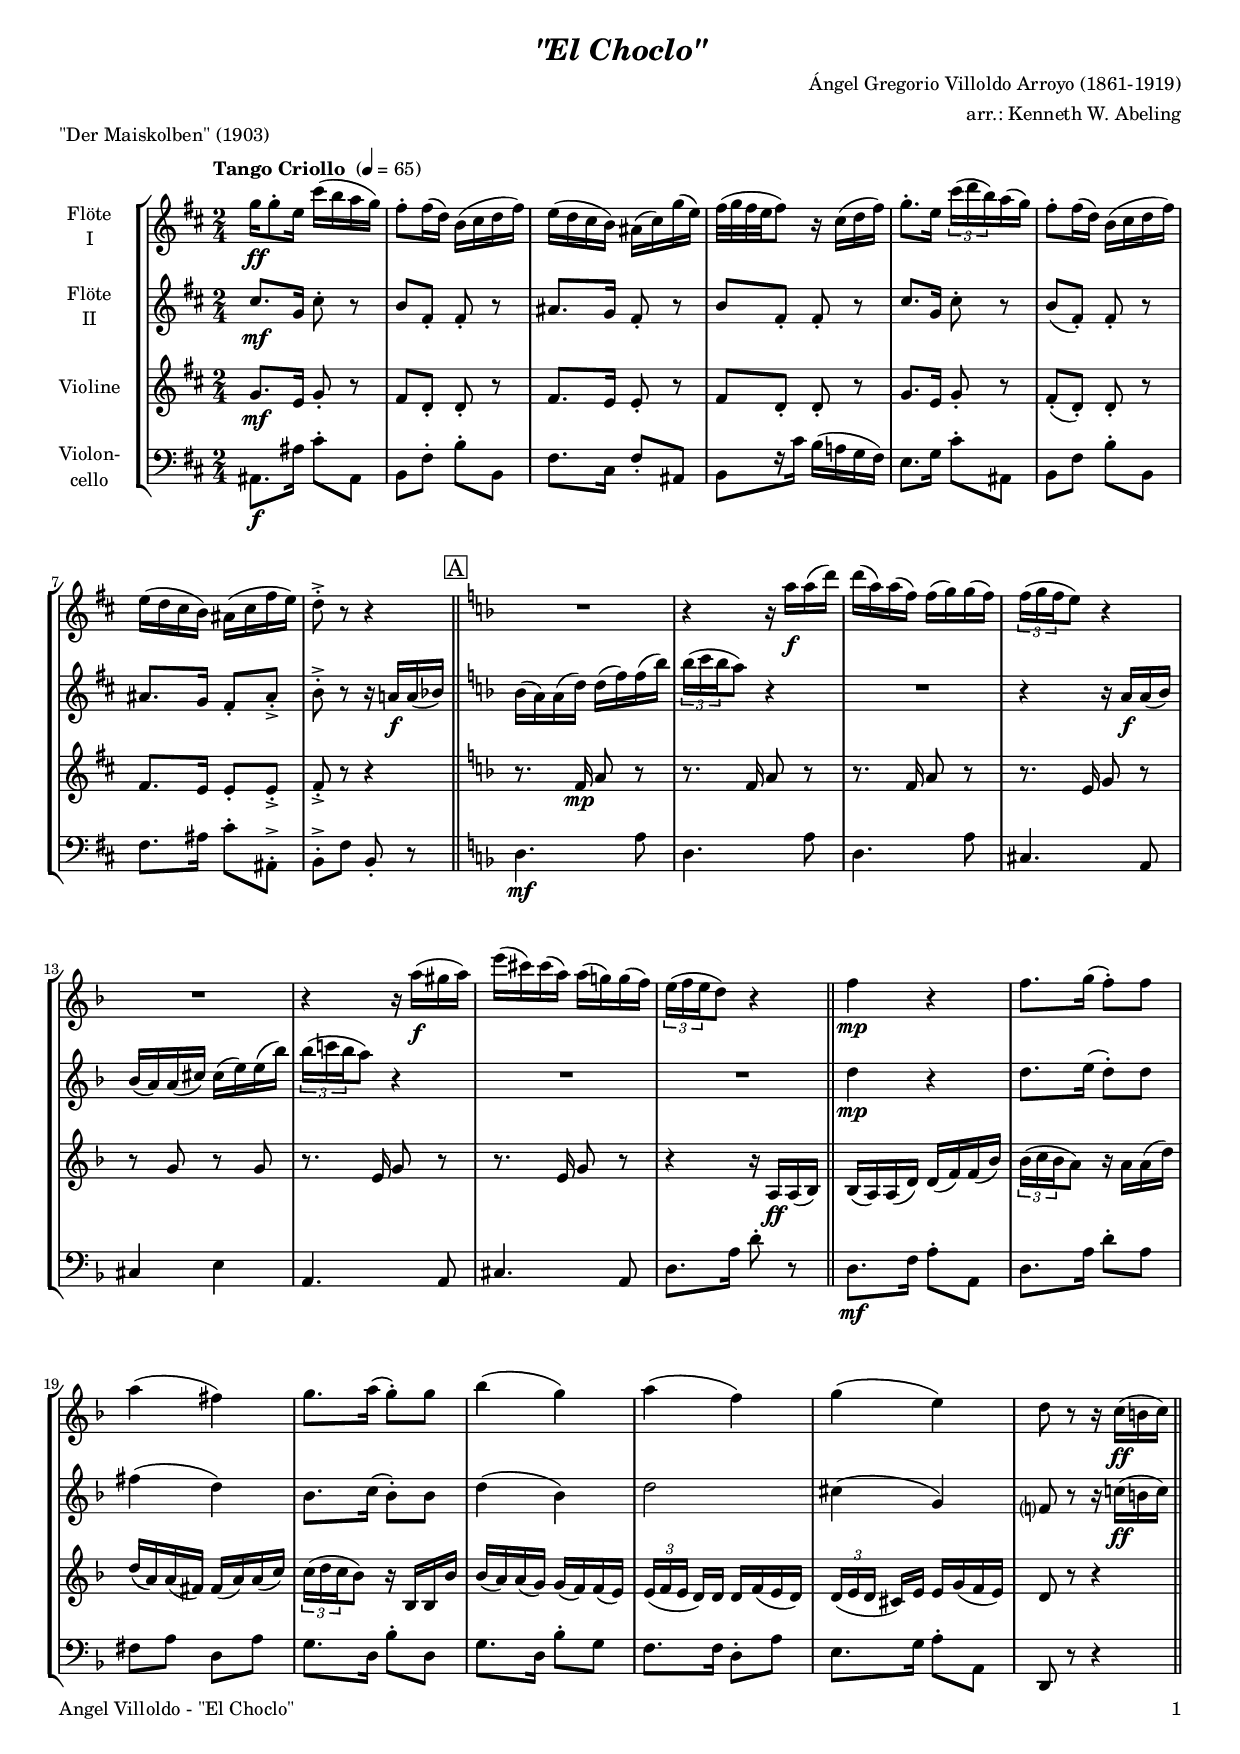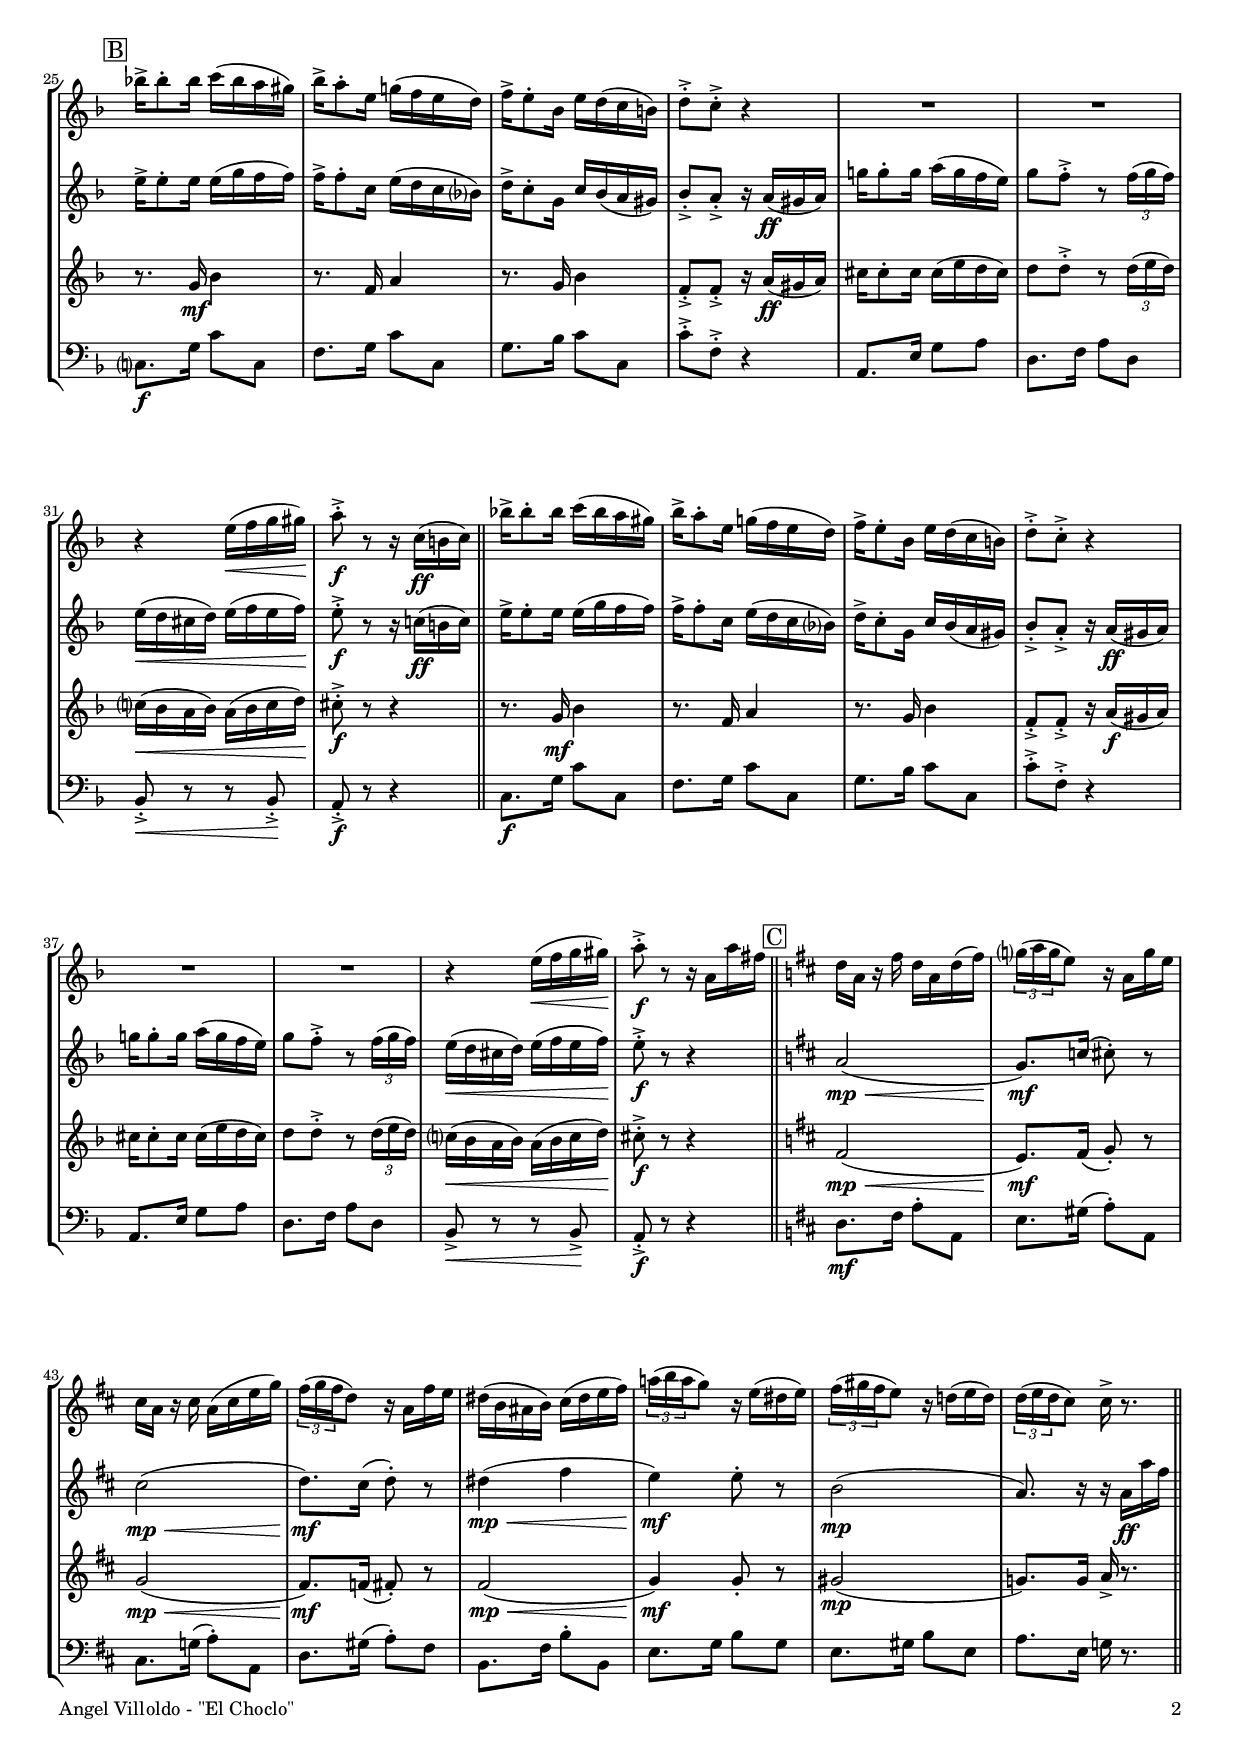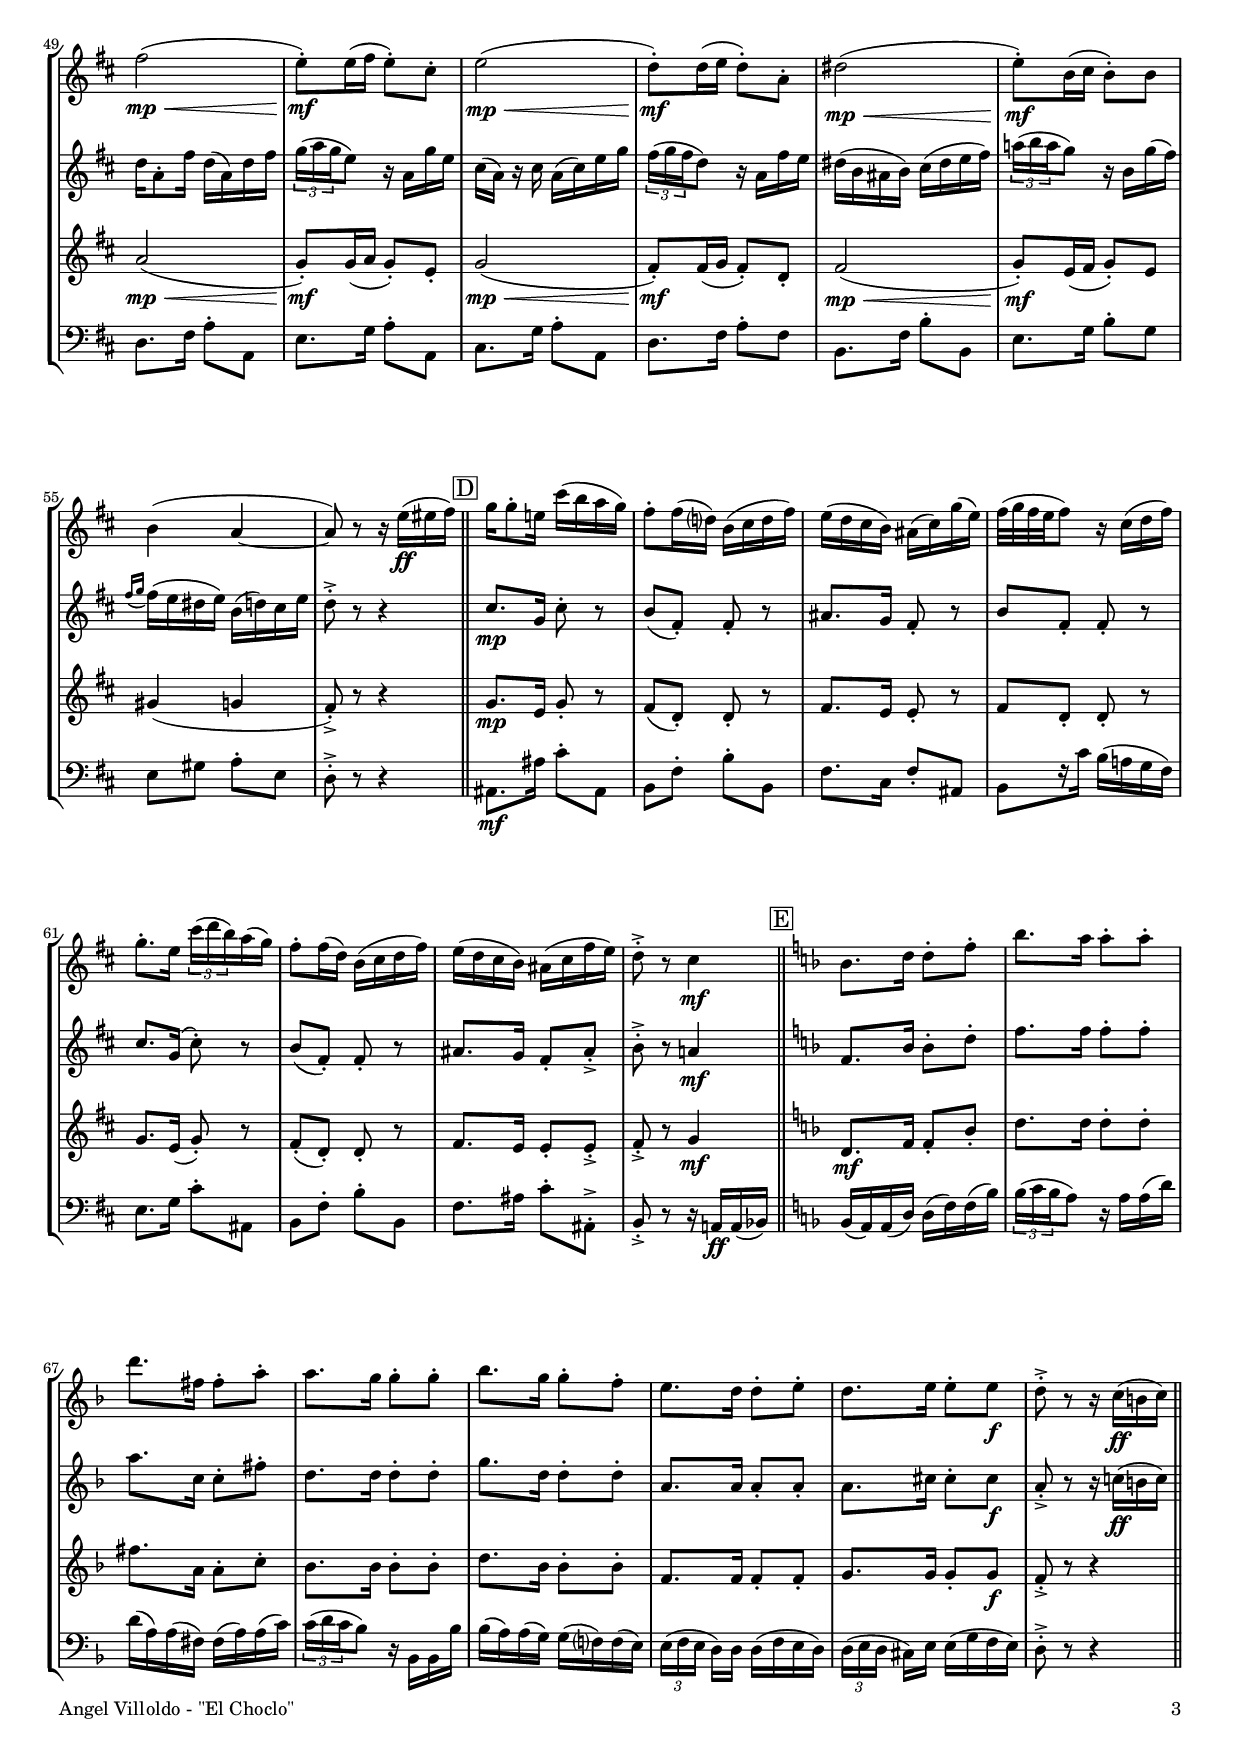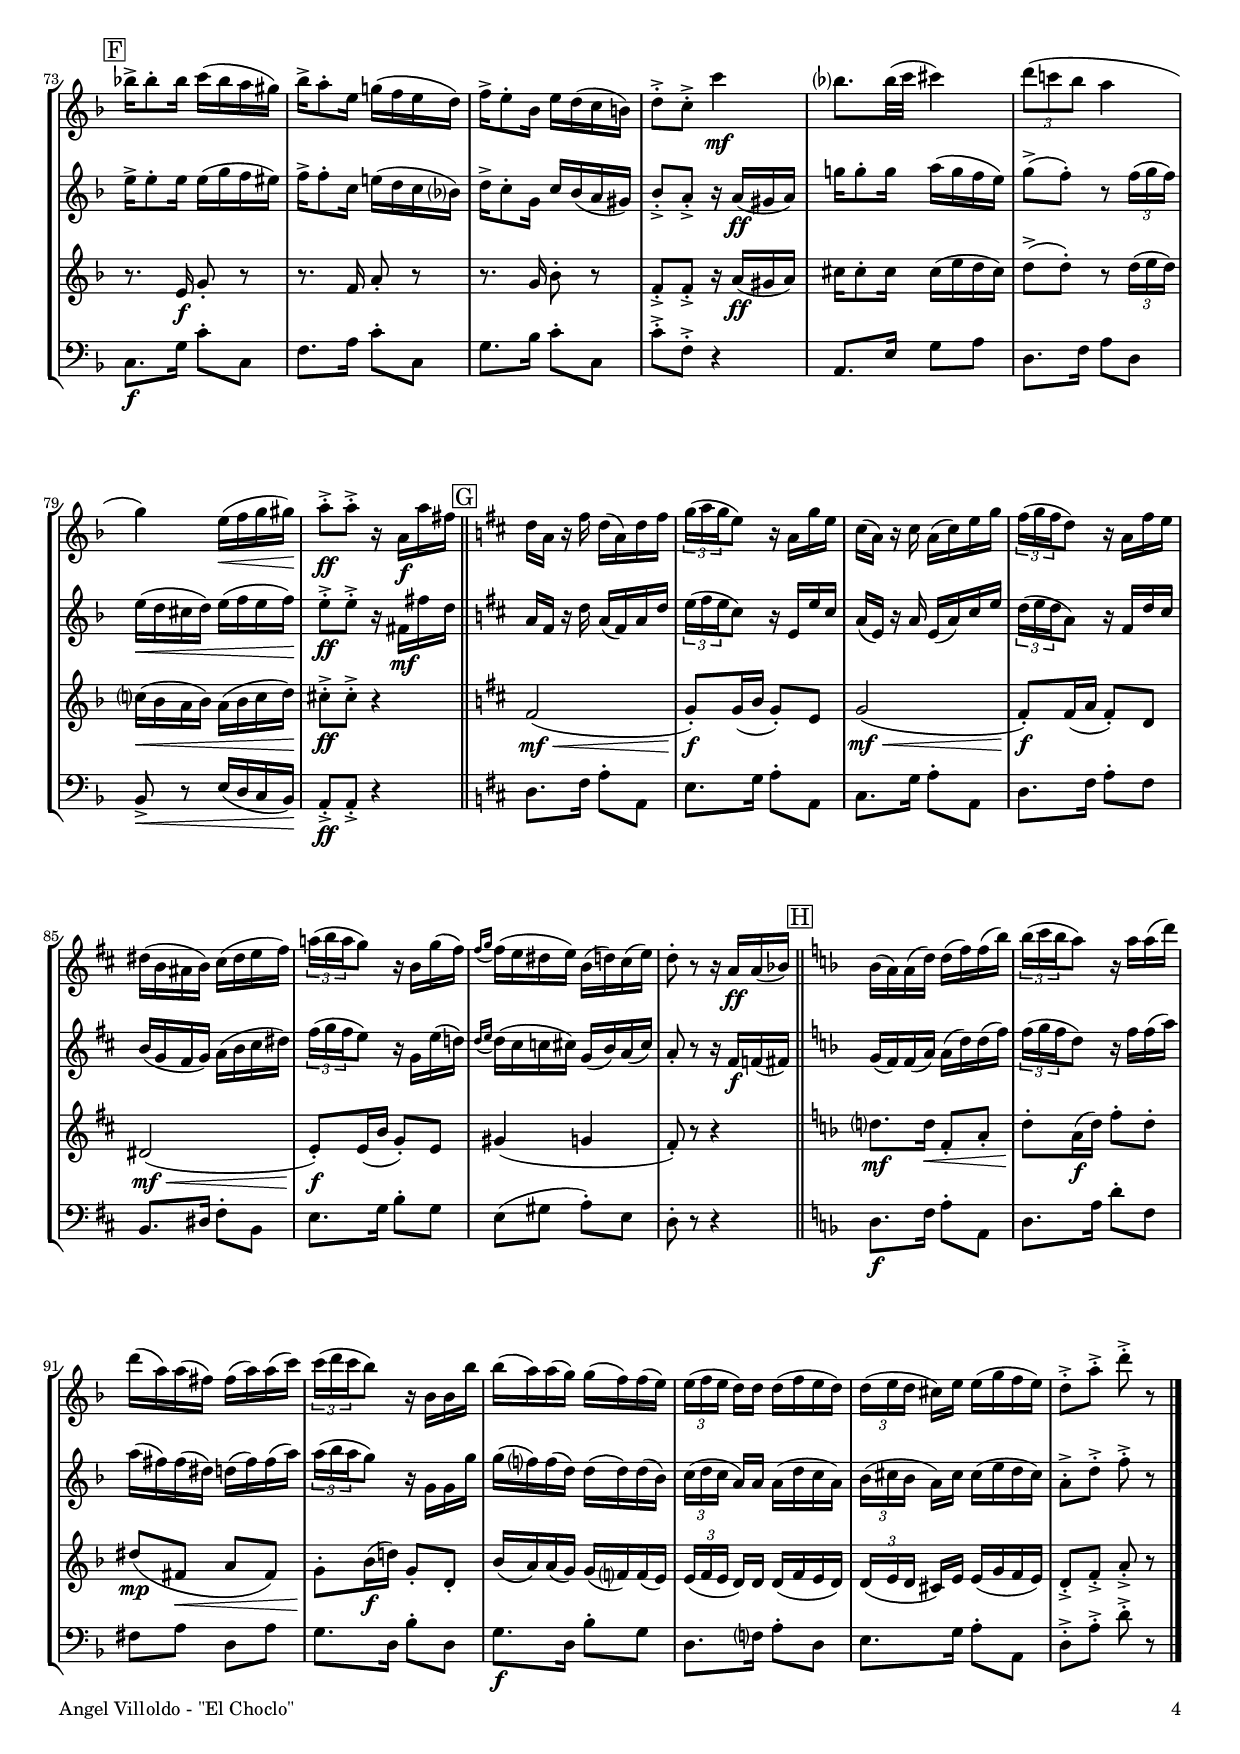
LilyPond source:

\version "2.24.4"
\include "deutsch.ly"
  
#(set-global-staff-size 16.4)

\header {
  title     = \markup \bold \italic "\"El Choclo\""
  composer  = "Ángel Gregorio Villoldo Arroyo (1861-1919)"
  arranger  = "arr.: Kenneth W. Abeling"
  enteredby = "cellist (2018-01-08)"
  piece     = "\"Der Maiskolben\" (1903)"
}

voiceconsts = {
  \key a \major
  \time 2/4
  \clef "treble"
%  \numericTimeSignature
  \compressEmptyMeasures
  % Set default beaming for all staves
% \set Timing.beamExceptions = #'()
% \set Timing.baseMoment     = #(ly:make-moment 1 4)
% \set Timing.beatStructure  = #'(1 1 1)
  \tempo "Tango Criollo " 4=65
}

mifl = "flute"
mivl = "violin"
mivc = "cello"

boxa = { \bar "||" \mark \markup \box "A" \key a \minor }
boxb = { \bar "||" \mark \markup \box "B" }
boxc = { \bar "||" \mark \markup \box "C" \key a \major }
boxd = { \bar "||" \mark \markup \box "D" }
boxe = { \bar "||" \mark \markup \box "E" \key a \minor }
boxf = { \bar "||" \mark \markup \box "F" }
boxg = { \bar "||" \mark \markup \box "G" \key a \major }
boxh = { \bar "||" \mark \markup \box "H" \key a \minor }

va = \relative c'' {
  \voiceconsts

  d16\ff d8-. h16 gis'( fis e d)
  cis8-. cis16( a) fis( gis a cis)
  h( a gis fis) eis( gis) d'( h)
  cis32( d cis h cis8) r16 gis( a cis)
  d8.-. h16 \tuplet 3/2 8 { gis'( a fis) } e( d)
  cis8-. cis16( a) fis( gis a cis)

  h( a gis fis) eis( gis cis h)
  a8-.-> r r4 \boxa
  R2
  r4 r16 e'\f e( a)
  a( e) e( c) c( d) d( c)
  \tuplet 3/2 8 { c( d c } h8) r4
  R2

  r4 r16 e(\f dis e)
  h'( gis) gis( e) e( d!) d( c)
  \tuplet 3/2 8 { h( c h } a8) r4 \bar "||"
  c\mp r
  c8. d16( c8)-. c
  e4( cis)
  d8. e16( d8)-. d
  f4( d)

  e( c)
  d( h)
  a8 r r16 g(\ff fis g) \boxb
  f'!-> f8-. f16 g( f e dis)
  f-> e8-. h16 d!( c h a)
  c-> h8-. f16 h a( g fis)
  a8-.-> g-.-> r4

  R2*2
  r4 h16(\< c d dis)\!
  e8-.->\f r r16 g,(\ff fis g) \bar "||"
  f'!-> f8-. f16 g( f e dis)
  f-> e8-. h16 d!( c h a)

  c-> h8-. f16 h a( g fis)
  a8-.-> g-.-> r4
  R2*2
  r4 h16(\< c d dis)\!
  e8-.->\f r r16 e, e' cis \boxc

  a e r cis' a e a( cis)
  \tuplet 3/2 8 { d?( e d } h8) r16 e, d' h
  gis e r gis e( gis h d)
  \tuplet 3/2 8 { cis( d cis } a8) r16 e cis' h

  ais( fis eis fis) gis( ais h cis)
  \tuplet 3/2 8 { e!( fis e } d8) r16 h( ais h)
  \tuplet 3/2 8 { cis( dis cis } h8) r16 a!( h a)
  \tuplet 3/2 8 { a( h a } gis8) gis16-> r8. \bar "||"

  cis2(\mp\<
  h8)-.\!\mf h16( cis h8)-. gis-.
  h2(\mp\<
  a8)-.\!\mf a16( h a8)-. e-.
  ais2(\mp\<
  h8)-.\!\mf fis16( gis fis8)-. fis
  fis4( e~
  e8) r r16 h'(\ff his cis) \boxd
  d d8-. h!16 gis'( fis e d)
  cis8-. cis16( a?) fis( gis a cis)
  h( a gis fis) eis( gis) d'( h)
  cis32( d cis h cis8) r16 gis( a cis)
  d8.-. h16 \tuplet 3/2 8 { gis'( a fis) } e( d)
  cis8-. cis16( a) fis( gis a cis)

  h( a gis fis) eis( gis cis h)
  a8-.-> r gis4\mf \boxe
  f8. a16 a8-. c-.
  f8. e16 e8-. e-.
  a8. cis,16 cis8-. e-.
  e8. d16 d8-. d-.
  f8. d16 d8-. c-.

  h8. a16 a8-. h-.
  a8. h16 h8-. h\f
  a-.-> r r16 g(\ff fis g) \boxf
  f'!-> f8-. f16 g( f e dis)
  f-> e8-. h16 d!( c h a)

  c-> h8-. f16 h a( g fis)
  a8-.-> g-.-> g'4\mf
  f?8. f32( g gis4)
  \tuplet 3/2 4 { a8( g! f } e4
  d) h16(\< c d dis)\!
  e8-.->\ff e-.-> r16 e,\f e' cis \boxg

  a e r cis' a( e) a cis
  \tuplet 3/2 8 { d( e d } h8) r16 e, d' h
  gis( e) r gis e( gis) h d
  \tuplet 3/2 8 { cis( d cis } a8) r16 e cis' h

  ais( fis eis fis) gis( ais h cis)
  \tuplet 3/2 8 { e!( fis e } d8) r16 fis, d'( cis)
  \appoggiatura { cis[ d] } cis( h ais h) fis( a) gis( h)
  a8-. r r16 e\ff e( f) \boxh

  f( e) e( a) a( c) c( f)
  \tuplet 3/2 8 { f( g f } e8) r16 e e( a)
  a( e) e( cis) cis( e) e( g)
  \tuplet 3/2 8 { g( a g } f8) r16 f, f f'

  f( e) e( d) d( c) c( h)
  \tuplet 3/2 8 { h( c h } a)[ a] a( c h a)
  \tuplet 3/2 8 { a( h a } gis)[ h] h( d c h)
  a8-.-> e'-.-> a-.-> r \bar "|."
}

vb = \relative c'' {
  \voiceconsts

  gis8.\mf d16 gis8-. r
  fis cis-. cis-. r
  eis8. d16 cis8-. r
  fis cis-. cis-. r
  gis'8. d16 gis8-. r
  fis( cis)-. cis-. r
  eis8. d16 cis8-. eis-.->

  fis-.-> r r16 e!\f e( f) \boxa
  f( e) e( a) a( c) c( f)
  \tuplet 3/2 8 { f( g f } e8) r4
  R2
  r4 r16 e,\f e( f)
  f( e) e( gis) gis( h) h( f')

  \tuplet 3/2 8 { f( g! f } e8) r4
  R2*2
  a,4\mp r
  a8. h16( a8)-. a
  cis4( a)
  f8. g16( f8)-. f
  a4( f)
  a2
  gis4( d)

  c?8 r  r16 g'!(\ff fis g) \boxb
  h-> h8-. h16 h( d c c)
  c-> c8-. g16 h( a g f?)
  a-> g8-. d16 g f( e dis)

  f8-.-> e-.-> r16 e(\ff dis e)
  d'! d8-. d16 e( d c h)
  d8 c-.-> r \tuplet 3/2 8 { c16( d c) }
  h(\< a gis a) h( c h c)\!
  h8-.->\f r r16 g!(\ff fis g) \bar "||"

  h-> h8-. h16 h( d c c)
  c-> c8-. g16 h( a g f?)
  a-> g8-. d16 g f( e dis)
  f8-.-> e-.-> r16 e(\ff dis e)
  d'! d8-. d16 e( d c h)
  d8 c-.-> r \tuplet 3/2 8 { c16( d c) }

  h(\< a gis a) h( c h c)\!
  h8-.->\f r r4 \boxc
  e,2(\mp\<
  d8.)\!\mf g16( gis8)-. r
  gis2(\mp\<
  a8.)\!\mf gis16( a8)-. r
  ais4(\mp\< cis
  h)\!\mf h8-. r

  fis2(\mp
  e8.) r16 r e\ff e' cis \bar "||"
  a e8-. cis'16 a( e) a cis
  \tuplet 3/2 8 { d( e d } h8) r16 e, d' h
  gis( e) r gis e( gis) h d
  \tuplet 3/2 8 { cis( d cis } a8) r16 e cis' h

  ais( fis eis fis) gis( ais h cis)
  \tuplet 3/2 8 { e!( fis e } d8) r16 fis, d'( cis)
  \appoggiatura { cis[ d] } cis( h ais h) fis( a) gis h
  a8-.-> r r4 \boxd

  gis8.\mp d16 gis8-. r
  fis( cis)-. cis-. r
  eis8. d16 cis8-. r
  fis cis-. cis-. r
  gis'8. d16( gis8)-. r
  fis( cis)-. cis-. r
  eis8. d16 cis8-. eis-.->
  fis-.-> r e!4\mf \boxe

  c8. f16 f8-. a-.
  c8. c16 c8-. c-.
  e8. g,16 g8-. cis-.
  a8. a16 a8-. a-.
  d8. a16 a8-. a-.
  e8. e16 e8-. e-.
  e8. gis16 gis8-. gis\f

  e-.-> r r16 g!(\ff fis g) \boxf
  h-> h8-. h16 h( d c his)
  c-> c8-. g16 h!( a g f?)
  a-> g8-. d16 g f( e dis)
  f8-.-> e-.-> r16 e(\ff dis e)

  d'! d8-. d16 e( d c h)
  d8(-> c)-. r \tuplet 3/2 8 { c16( d c) }
  h(\< a gis a) h( c h c)\!
  h8-.->\ff h-.-> r16 cis,\mf cis' a \boxg

  e cis r a' e( cis) e a
  \tuplet 3/2 8 { h( cis h } gis8) r16 h, h' gis
  e( h) r e h( e) gis h
  \tuplet 3/2 8 { a( h a } e8) r16 cis a' gis

  fis( d cis d) e( fis gis ais)
  \tuplet 3/2 8 { cis( d cis } h8) r16 d, h'( a!)
  \appoggiatura { a[ h] } a( gis g gis) d( fis) e( gis)
  e8-. r r16 cis\f c( cis) \boxh

  d( c) c( e) e( a) a( c)
  \tuplet 3/2 8 { c( d c } a8) r16 c c( e)
  e( cis) cis( ais) a( cis) cis( e)
  \tuplet 3/2 8 { e( f e } d8) r16 d, d d'

  d( c?) c( a) a( a) a( f)
  \tuplet 3/2 8 { g( a g } e)[ e] e( a g e)
  \tuplet 3/2 8 { f( gis f } e)[ gis] gis( h a gis)
  e8-.-> a-.-> c-.-> r \bar "|."
}

vc = \relative c' {
  \voiceconsts

  d8.\mf h16 d8-. r
  cis a-. a-. r
  cis8. h16 h8-. r
  cis a-. a-. r
  d8. h16 d8-. r
  cis(-. a)-. a-. r
  cis8. h16 h8-. h-.->

  cis-.-> r r4 \boxa
  r8. c16\mp e8 r
  r8. c16 e8 r
  r8. c16 e8 r
  r8. h16 d8 r
  r d r d
  r8. h16 d8 r

  r8. h16 d8 r
  r4 r16 e,\ff e( f) \bar "||"
  f( e) e( a) a( c) c( f)
  \tuplet 3/2 8 { f( g f } e8) r16 e e( a)
  a( e) e( cis) cis( e) e( g)

  \tuplet 3/2 8 { g( a g } f8) r16 f, f f'
  f( e) e( d) d( c) c( h)
  \tuplet 3/2 8 { h( c h } a)[ a] a c( h a)
  \tuplet 3/2 8 { a( h a } gis)[ h] h d( c h)
  a8 r r4 \boxb

  r8. d16\mf f4
  r8. c16 e4
  r8. d16 f4
  c8-.-> c-.-> r16 e(\ff dis e)
  gis gis8-. gis16 gis( h a gis)
  a8 a-.-> r \tuplet 3/2 8 { a16( h a) }

  g?(\< f e f) e( f g a)\!
  gis8-.->\f r r4 \bar "||"
  r8. d16\mf f4
  r8. c16 e4
  r8. d16 f4

  c8-.-> c-.-> r16 e(\f dis e)
  gis gis8-. gis16 gis( h a gis)
  a8 a-.-> r \tuplet 3/2 8 { a16( h a) }
  g?(\< f e f) e( f g a)\!
  gis8-.->\f r r4 \boxc

  cis,2(\mp\<
  h8.)\!\mf cis16( d8)-. r
  d2(\mp\<
  cis8.)\!\mf c16( cis8)-. r8
  cis2(\mp\<
  d4)\!\mf d8-. r
  dis2(\mp
  d!8.) d16 e-> r8. \bar "||"

  e2(\mp\<
  d8)-.\!\mf d16( e d8)-. h-.
  d2(\mp\<
  cis8)-.\!\mf cis16( d cis8)-. a-.
  cis2(\mp\<
  d8)-.\!\mf h16( cis d8)-. h
  dis4( d
  cis8)-.-> r r4 \boxd

  d8.\mp h16 d8-. r
  cis( a)-. a-. r
  cis8. h16 h8-. r
  cis a-. a-. r
  d8. h16( d8)-. r
  cis(-. a)-. a-. r
  cis8. h16 h8-. h-.->

  cis-.-> r d4\mf \boxe
  a8.\mf c16 c8-. f-.
  a8. a16 a8-. a-.
  cis8. e,16 e8-. g-.
  f8. f16 f8-. f-.
  a8. f16 f8-. f-.
  c8. c16 c8-. c-.

  d8. d16 d8-. d\f
  c8-.-> r r4\boxf
  r8. h16\f d8-. r
  r8. c16 e8-. r
  r8. d16 f8-. r
  c-.-> c-.-> r16 e(\ff dis e)

  gis gis8-. gis16 gis( h a gis)
  a8(-> a)-. r \tuplet 3/2 8 { a16( h a) }
  g?(\< f e f) e( f g a)\!
  gis8-.->\ff gis-.-> r4 \boxg

  cis,2(\mf\<
  d8)-.\!\f d16( fis d8)-. h
  d2(\mf\<
  cis8)-.\!\f cis16( e cis8)-. a
  ais2(\mf\<
  h8)-.\!\f h16( fis' d8)-. h

  dis4( d
  cis8)-. r r4 \boxh
  a'?8.\mf a16\< c,8-. e-.
  a-.\! e16(\f a) c8-. a-.
  ais(\mp cis,\< e cis)
  d-.\! f16(\f a!) d,8-. a-.

  f'16( e) e( d) d( c?) c( h)
  \tuplet 3/2 8 { h( c h } a)[ a] a( c h a)
  \tuplet 3/2 8 { a( h a } gis)[ h] h( d c h)
  a8-.-> c-.-> e-.-> r \bar "|."
}

vd = \relative c, {
  \voiceconsts
  \clef "bass"

  eis8.\f eis'16 gis8-. eis,
  fis cis'-. fis-. fis,
  cis'8. gis16 cis8-. eis,
  fis[ r16 gis'] fis( e! d cis)
  h8. d16 gis8-. eis,
  fis cis' fis-. fis,

  cis'8. eis16 gis8-. eis,-.->
  fis-.-> cis' fis,-. r \boxa
  a4.\mf e'8
  a,4. e'8
  a,4. e'8
  gis,4. e8
  gis4 h
  e,4. e8

  gis4. e8
  a8. e'16 a8-. r \bar "||"
  a,8.\mf c16 e8-. e,
  a8. e'16 a8-. e
  cis e a, e'
  d8. a16 f'8-. a,

  d8. a16 f'8-. d
  c8. c16 a8-. e'
  h8. d16 e8-. e,
  a, r r4 \boxb
  g'?8.\f d'16 g8 g,
  c8. d16 g8 g,

  d'8. f16 g8 g,
  g'-.-> c,-.-> r4
  e,8. h'16 d8 e
  a,8. c16 e8 a,
  f-.->\< r r f-.->\!
  e-.->\f r r4 \bar "||"

  g8.\f d'16 g8 g,
  c8. d16 g8 g,
  d'8. f16 g8 g,
  g'-.-> c,-.-> r4
  e,8. h'16 d8 e
  a,8. c16 e8 a,

  f->\< r r f->\!
  e-.->\f r r4 \boxc
  a8.\mf cis16 e8-. e,
  h'8. dis16( e8)-. e,
  gis8. d'!16( e8)-. e,

  a8. dis16( e8)-. cis
  fis,8. cis'16 fis8-. fis,
  h8. d16 fis8 d
  h8. dis16 fis8 h,
  e8. h16 d! r8. \bar "||"

  a8. cis16 e8-. e,
  h'8. d16 e8-. e,
  gis8. d'16 e8-. e,
  a8. cis16 e8-. cis
  fis,8. cis'16 fis8-. fis,
  h8. d16 fis8-. d

  h dis e-. h
  a-.-> r r4 \boxd
  eis8.\mf eis'16 gis8-. eis,
  fis cis'-. fis-. fis,
  cis'8. gis16 cis8-. eis,

  fis[ r16 gis'] fis( e! d cis)
  h8. d16 gis8-. eis,
  fis cis'-. fis-. fis,
  cis'8. eis16 gis8-. eis,-.->
  fis-.-> r r16 e!\ff e( f) \boxe

  f( e) e( a) a( c) c( f)
  \tuplet 3/2 8 { f( g f } e8) r16 e e( a)
  a( e) e( cis) cis( e) e( g)
  \tuplet 3/2 8 { g( a g } f8) r16 f, f f'

  f( e) e( d) d( c?) c( h)
  \tuplet 3/2 8 { h( c h } a)[ a] a( c h a)
  \tuplet 3/2 8 { a( h a } gis)[ h] h( d c h)
  a8-.-> r r4 \boxf
  g8.\f d'16 g8-. g,

  c8. e16 g8-. g,
  d'8. f16 g8-. g,
  g'-.-> c,-.-> r4
  e,8. h'16 d8 e
  a,8. c16 e8 a,
  f->\< r h16( a g f)\!

  e8-.->\ff e-.-> r4 \boxg
  a8. cis16 e8-. e,
  h'8. d16 e8-. e,
  gis8. d'16 e8-. e,
  a8. cis16 e8-. cis
  fis,8. ais16 cis8-. fis,

  h8. d16 fis8-. d
  h( dis e)-. h
  a-. r r4 \boxh
  a8.\f c16 e8-. e,
  a8. e'16 a8-. c,
  cis e a, e'

  d8. a16 f'8-. a,
  d8.\f a16 f'8-. d
  a8. c?16 e8-. a,
  h8. d16 e8-. e,
  a-.-> e'-.-> a-.-> r \bar "|."
}


music = \new StaffGroup <<
      \new Staff {
	\set Staff.midiInstrument = \mifl
	\set Staff.instrumentName = \markup \center-column { "Flöte" "I" }
	\transpose a d' { \va }
      }

      \new Staff {
	\set Staff.midiInstrument = \mifl
	\set Staff.instrumentName = \markup \center-column { "Flöte" "II" }
	\transpose a d' { \vb }
      }

      \new Staff {
	\set Staff.midiInstrument = \mivl
	\set Staff.instrumentName = \markup \center-column { "Violine" }
	\transpose a d' { \vc }
      }

      \new Staff {
	\set Staff.midiInstrument = \mivc
	\set Staff.instrumentName = \markup \center-column { "Violon-" "cello" }
	\transpose a d' { \vd }
      }
>>

\book {
  \paper {
    print-page-number = ##t
    print-first-page-number = ##t
    ragged-last-bottom = ##f
    oddHeaderMarkup = \markup \null
    evenHeaderMarkup = \markup \null
    oddFooterMarkup = \markup {
      \fill-line {
        \if \should-print-page-number
        "Angel Villoldo - \"El Choclo\"" \fromproperty #'page:page-number-string
      }
    }
    evenFooterMarkup = \oddFooterMarkup
  } \score {
    \music
    \layout {}
  }

  \score {
    \unfoldRepeats \music

    \midi {
      \context {
        \Score
      }
    }
  }
}
